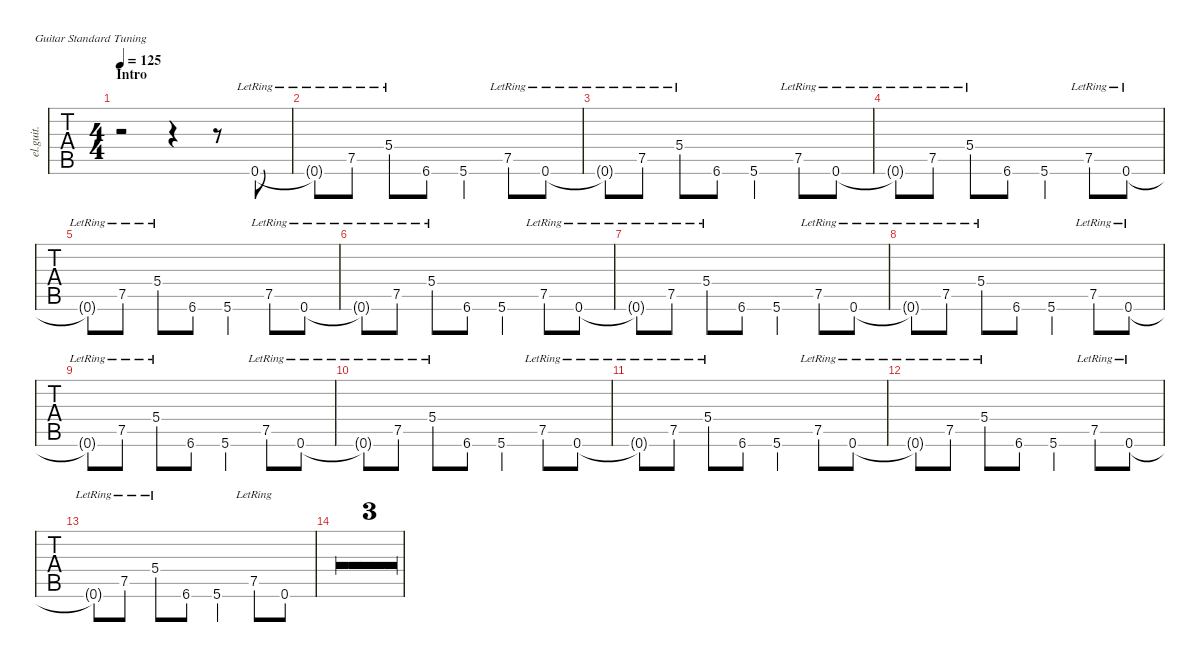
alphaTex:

\defaultSystemsLayout 4
\hideDynamics
\bracketExtendMode nobrackets
\track ("Clean Guitar 1" "el.guit.") {defaultSystemsLayout 4 multiBarRest instrument electricguitarclean}
\staff {tabs}
\tuning (E4 B3 G3 D3 A2 E2)
\ts (4 4)
\section ("" "Intro")
\tempo 125
\clef g2
\ks c
r.2{dy mf instrument electricguitarclean} r.4 r.8 0.6{lr}.8 |
0.6{lr t}.8 7.5{lr}.8 5.4{lr}.8 6.6{acc #}.8 5.6.4 7.5{lr}.8 0.6{lr}.8 |
0.6{lr t}.8 7.5{lr}.8 5.4{lr}.8 6.6{acc #}.8 5.6.4 7.5{lr}.8 0.6{lr}.8 |
0.6{lr t}.8 7.5{lr}.8 5.4{lr}.8 6.6{acc #}.8 5.6.4 7.5{lr}.8 0.6{lr}.8 |
0.6{lr t}.8 7.5{lr}.8 5.4{lr}.8 6.6{acc #}.8 5.6.4 7.5{lr}.8 0.6{lr}.8 |
0.6{lr t}.8 7.5{lr}.8 5.4{lr}.8 6.6{acc #}.8 5.6.4 7.5{lr}.8 0.6{lr}.8 |
0.6{lr t}.8 7.5{lr}.8 5.4{lr}.8 6.6{acc #}.8 5.6.4 7.5{lr}.8 0.6{lr}.8 |
0.6{lr t}.8 7.5{lr}.8 5.4{lr}.8 6.6{acc #}.8 5.6.4 7.5{lr}.8 0.6{lr}.8 |
0.6{lr t}.8 7.5{lr}.8 5.4{lr}.8 6.6{acc #}.8 5.6.4 7.5{lr}.8 0.6{lr}.8 |
0.6{lr t}.8 7.5{lr}.8 5.4{lr}.8 6.6{acc #}.8 5.6.4 7.5{lr}.8 0.6{lr}.8 |
0.6{lr t}.8 7.5{lr}.8 5.4{lr}.8 6.6{acc #}.8 5.6.4 7.5{lr}.8 0.6{lr}.8 |
0.6{lr t}.8 7.5{lr}.8 5.4{lr}.8 6.6{acc #}.8 5.6.4 7.5{lr}.8 0.6{lr}.8 |
0.6{lr t}.8 7.5{lr}.8 5.4{lr}.8 6.6{acc #}.8 5.6.4 7.5{lr}.8 0.6.8 |
r.1 |
r.1 |
r.1
